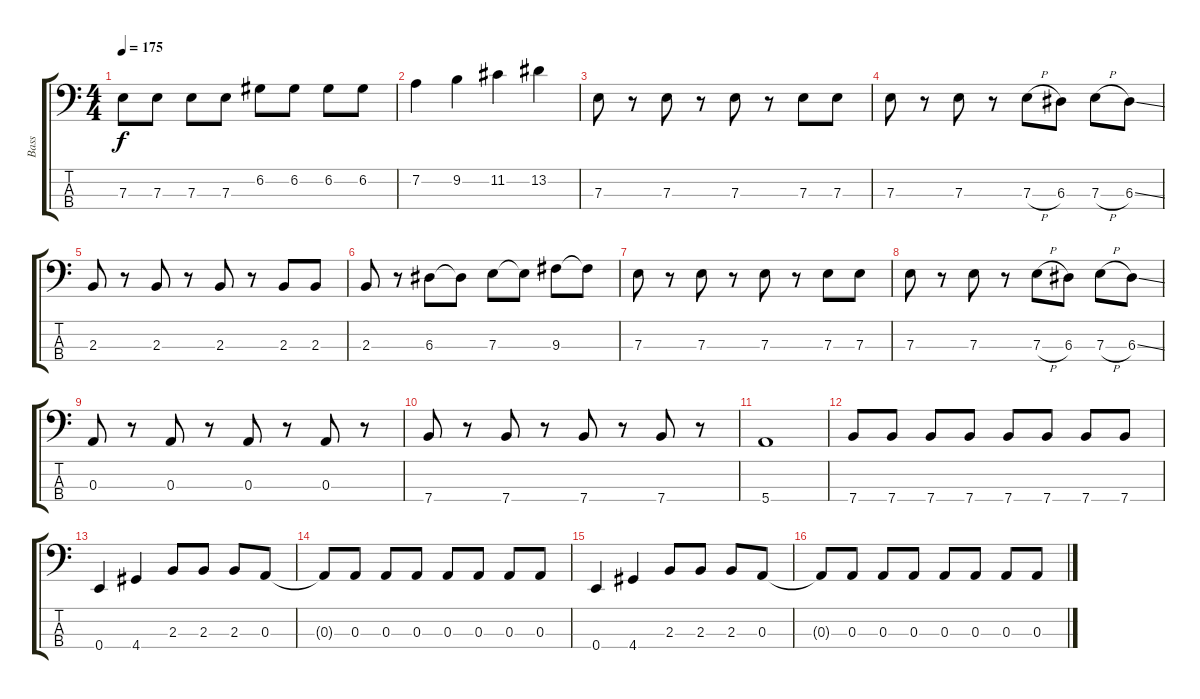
\track ("Bass" "Bass") {instrument electricbasspick}
\staff {score tabs}
\tuning (G2 D2 A1 E1) {hide}
\ts (4 4)
\tempo 175
\clef f4
\ks c
7.3.8{dy f} 7.3.8 7.3.8 7.3.8 6.2.8 6.2.8 6.2.8 6.2.8 |
7.2.4 9.2.4 11.2.4 13.2.4 |
7.3.8 r.8 7.3.8 r.8 7.3.8 r.8 7.3.8 7.3.8 |
7.3.8 r.8 7.3.8 r.8 7.3{h}.8 6.3.8 7.3{h}.8 6.3{ss}.8 |
2.3.8 r.8 2.3.8 r.8 2.3.8 r.8 2.3.8 2.3.8 |
2.3.8 r.8 6.3.8 6.3{t}.8 7.3.8 7.3{t}.8 9.3.8 9.3{t}.8 |
7.3.8 r.8 7.3.8 r.8 7.3.8 r.8 7.3.8 7.3.8 |
7.3.8 r.8 7.3.8 r.8 7.3{h}.8 6.3.8 7.3{h}.8 6.3{ss}.8 |
0.3.8 r.8 0.3.8 r.8 0.3.8 r.8 0.3.8 r.8 |
7.4.8 r.8 7.4.8 r.8 7.4.8 r.8 7.4.8 r.8 |
5.4.1 |
7.4.8 7.4.8 7.4.8 7.4.8 7.4.8 7.4.8 7.4.8 7.4.8 |
0.4.4 4.4.4 2.3.8 2.3.8 2.3.8 0.3.8 |
0.3{t}.8 0.3.8 0.3.8 0.3.8 0.3.8 0.3.8 0.3.8 0.3.8 |
0.4.4 4.4.4 2.3.8 2.3.8 2.3.8 0.3.8 |
0.3{t}.8 0.3.8 0.3.8 0.3.8 0.3.8 0.3.8 0.3.8 0.3.8
